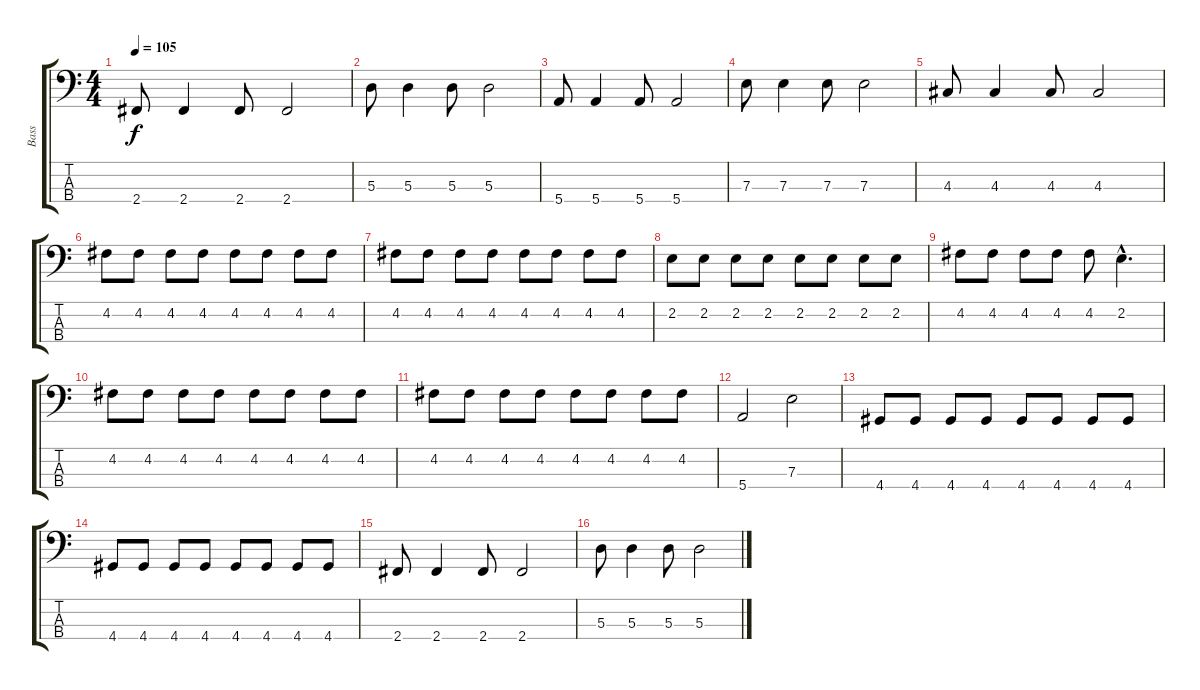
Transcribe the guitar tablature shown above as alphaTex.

\track ("Bass" "Bass") {instrument electricbassfinger}
\staff {score tabs}
\tuning (G2 D2 A1 E1) {hide}
\ts (4 4)
\tempo 105
\clef f4
\ks c
2.4.8{dy f} 2.4.4 2.4.8 2.4.2 |
5.3.8 5.3.4 5.3.8 5.3.2 |
5.4.8 5.4.4 5.4.8 5.4.2 |
7.3.8 7.3.4 7.3.8 7.3.2 |
4.3.8 4.3.4 4.3.8 4.3.2 |
4.2.8 4.2.8 4.2.8 4.2.8 4.2.8 4.2.8 4.2.8 4.2.8 |
4.2.8 4.2.8 4.2.8 4.2.8 4.2.8 4.2.8 4.2.8 4.2.8 |
2.2.8 2.2.8 2.2.8 2.2.8 2.2.8 2.2.8 2.2.8 2.2.8 |
4.2.8 4.2.8 4.2.8 4.2.8 4.2.8 2.2{hac}.4{d} |
4.2.8 4.2.8 4.2.8 4.2.8 4.2.8 4.2.8 4.2.8 4.2.8 |
4.2.8 4.2.8 4.2.8 4.2.8 4.2.8 4.2.8 4.2.8 4.2.8 |
5.4.2 7.3.2 |
4.4.8 4.4.8 4.4.8 4.4.8 4.4.8 4.4.8 4.4.8 4.4.8 |
4.4.8 4.4.8 4.4.8 4.4.8 4.4.8 4.4.8 4.4.8 4.4.8 |
2.4.8 2.4.4 2.4.8 2.4.2 |
5.3.8 5.3.4 5.3.8 5.3.2
